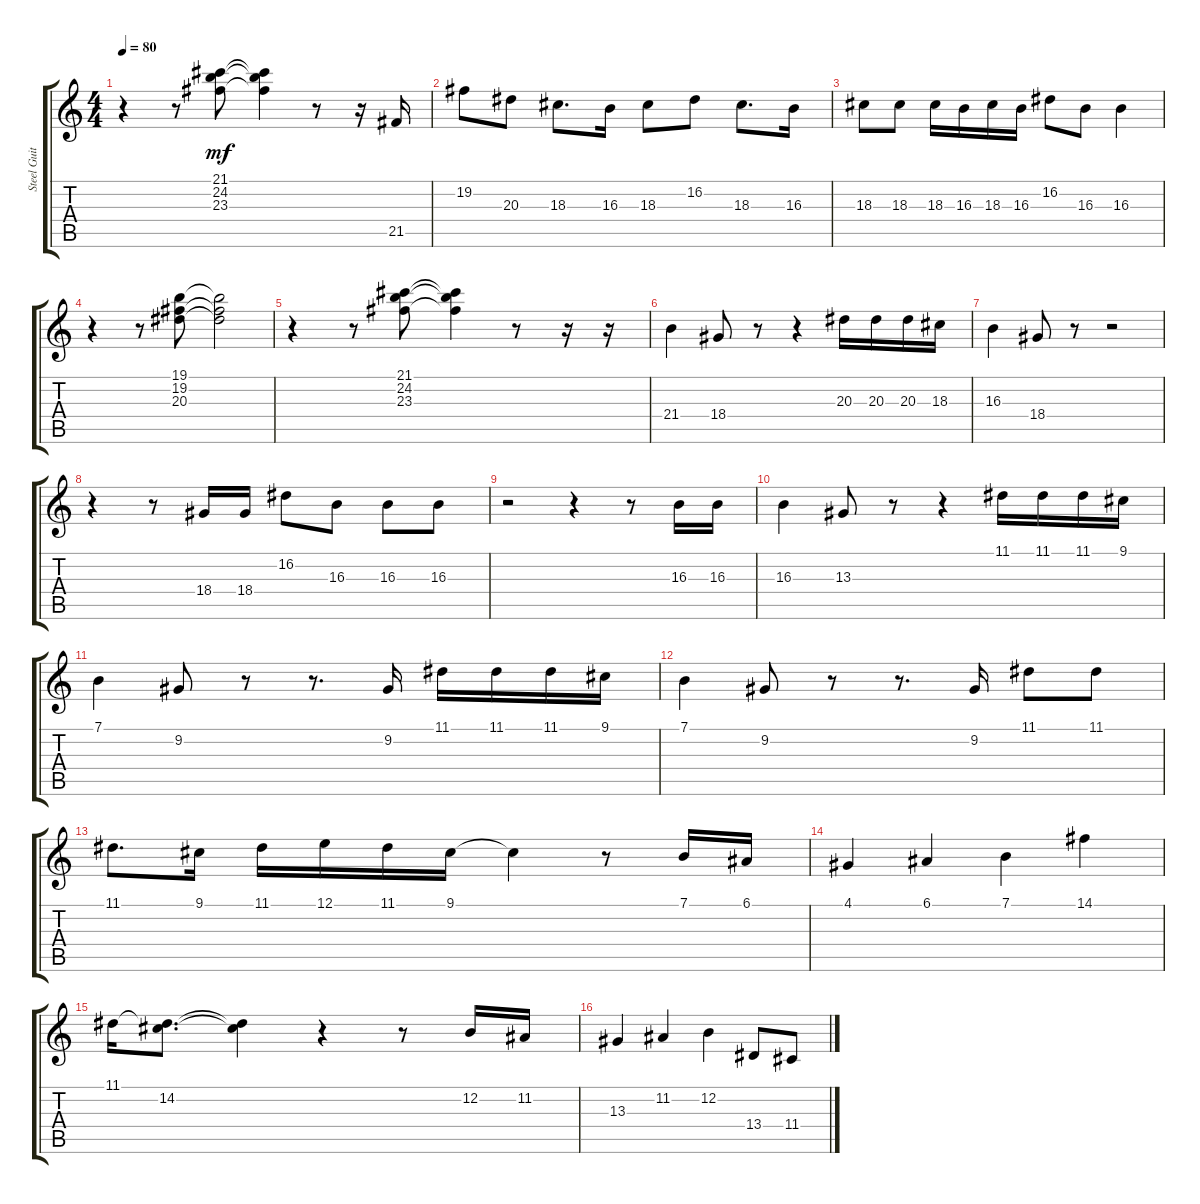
\track ("Steel Guitar" "Steel Guit") {instrument panflute}
\staff {score tabs}
\tuning (E4 B3 G3 D3 A2 E2) {hide}
\ts (4 4)
\tempo 80
\clef g2
\ks c
r.4{dy mf} r.8 (21.1 24.2 23.3).8 (21.1{t} 24.2{t} 23.3{t}).4 r.8 r.16 21.5.16 |
19.2.8 20.3.8 18.3.8{d} 16.3.16 18.3.8 16.2.8 18.3.8{d} 16.3.16 |
18.3.8 18.3.8 18.3.16 16.3.16 18.3.16 16.3.16 16.2.8 16.3.8 16.3.4 |
r.4 r.8 (19.1 19.2 20.3).8 (19.1{t} 19.2{t} 20.3{t}).2 |
r.4 r.8 (21.1 24.2 23.3).8 (21.1{t} 24.2{t} 23.3{t}).4 r.8 r.16 r.16 |
21.4.4 18.4.8 r.8 r.4 20.3.16 20.3.16 20.3.16 18.3.16 |
16.3.4 18.4.8 r.8 r.2 |
r.4 r.8 18.4.16 18.4.16 16.2.8 16.3.8 16.3.8 16.3.8 |
r.2 r.4 r.8 16.3.16 16.3.16 |
16.3.4 13.3.8 r.8 r.4 11.1.16 11.1.16 11.1.16 9.1.16 |
7.1.4 9.2.8 r.8 r.8{d} 9.2.16 11.1.16 11.1.16 11.1.16 9.1.16 |
7.1.4 9.2.8 r.8 r.8{d} 9.2.16 11.1.8 11.1.8 |
11.1.8{d} 9.1.16 11.1.16 12.1.16 11.1.16 9.1.16 9.1{t}.4 r.8 7.1.16 6.1.16 |
4.1.4 6.1.4 7.1.4 14.1.4 |
11.1.16 (11.1{t} 14.2).8{d} (11.1{t} 14.2{t}).4 r.4 r.8 12.2.16 11.2.16 |
13.3.4 11.2.4 12.2.4 13.4.8 11.4.8
